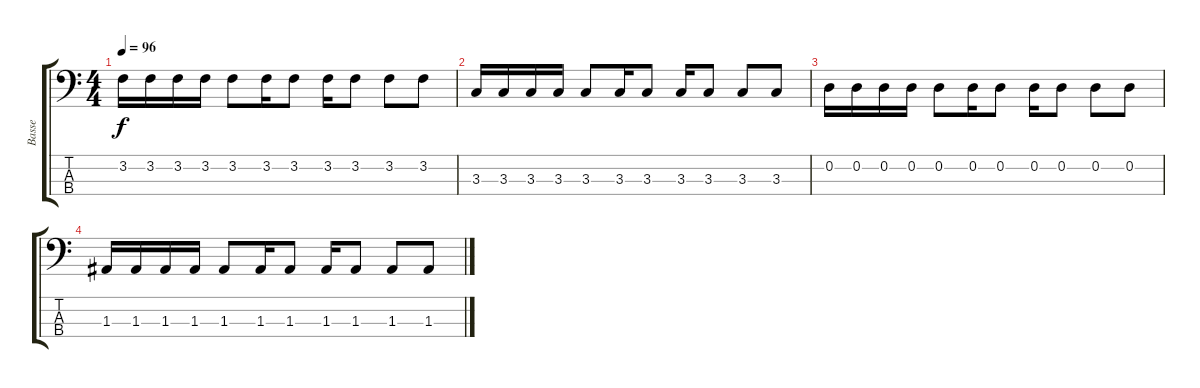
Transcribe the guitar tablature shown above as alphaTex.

\track ("Basse" "Basse") {instrument electricbasspick}
\staff {score tabs}
\tuning (G2 D2 A1 E1) {hide}
\ts (4 4)
\tempo 96
\clef f4
\ks c
3.2.16{dy f} 3.2.16 3.2.16 3.2.16 3.2.8 3.2.16 3.2.8 3.2.16 3.2.8 3.2.8 3.2.8 |
3.3.16 3.3.16 3.3.16 3.3.16 3.3.8 3.3.16 3.3.8 3.3.16 3.3.8 3.3.8 3.3.8 |
0.2.16 0.2.16 0.2.16 0.2.16 0.2.8 0.2.16 0.2.8 0.2.16 0.2.8 0.2.8 0.2.8 |
1.3.16 1.3.16 1.3.16 1.3.16 1.3.8 1.3.16 1.3.8 1.3.16 1.3.8 1.3.8 1.3.8
